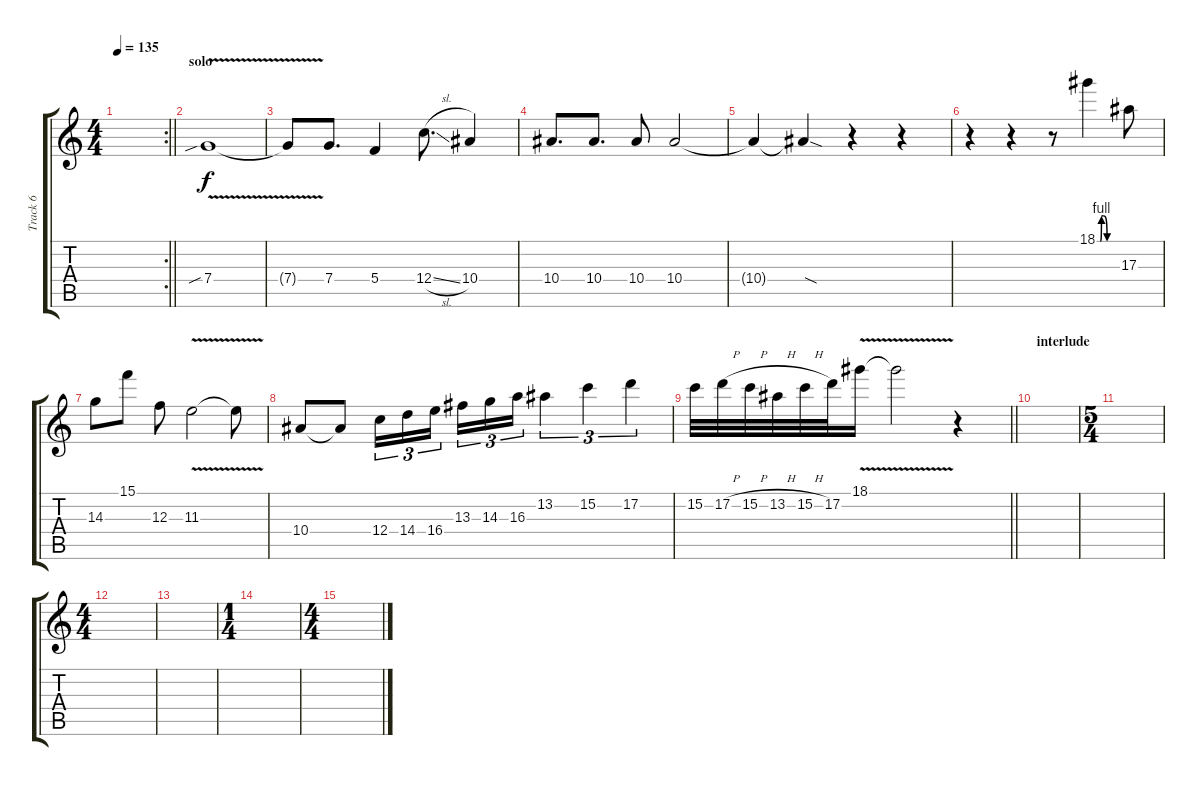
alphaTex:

\track ("Track 6" "Track 6") {instrument distortionguitar}
\staff {score tabs}
\tuning (D4 A3 F3 C3 G2 C2) {hide}
\rc 2
\ts (4 4)
\tempo 135
\clef g2
\barLineRight lightlight
\ks c
|
\section ("" "solo")
7.4{v sib}.1 |
7.4{t}.8 7.4.8{d} 5.4.4 12.4{sl}.8{d} 10.4.4 |
10.4.8{d} 10.4.8{d} 10.4.8 10.4.2 |
10.4{t}.4 10.4{sod t}.4 r.4 r.4 |
r.4 r.4 r.8 18.1{be (custom 0 0 5 0 10 0 13 4 20 4 30 0 60 0)}.4 17.3.8 |
14.3.8 15.1.8 12.3.8 11.3{v}.2 11.3{t}.8 |
10.4.8 10.4{t}.8 12.4.16{tu (3 2)} 14.4.16{tu (3 2)} 16.4.16{tu (3 2) beam splitsecondary} 13.3.16{tu (3 2)} 14.3.16{tu (3 2)} 16.3.16{tu (3 2)} 13.2.4{tu (3 2)} 15.2.4{tu (3 2)} 17.2.4{tu (3 2)} |
\barLineRight lightlight
15.2.32 17.2{h}.32 15.2{h}.32 13.2{h}.32 15.2{h}.32 17.2.32 18.1{v}.16 18.1{t}.2 r.4 |
\section ("" "interlude")
|
\ts (5 4)
|
\ts (4 4)
|
|
\ts (1 4)
|
\ts (4 4)
